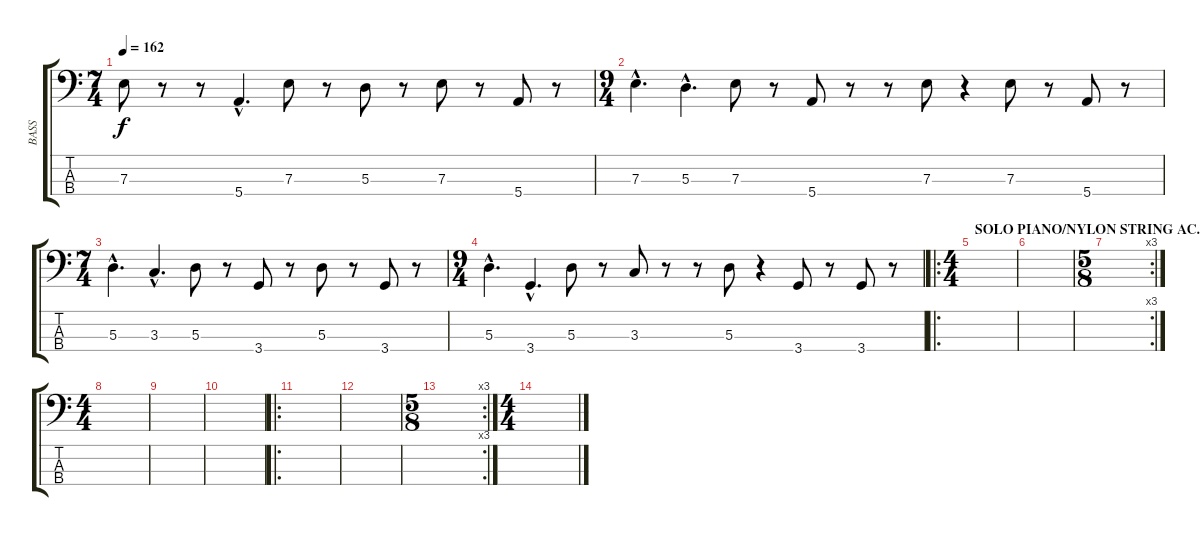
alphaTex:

\track ("BASS" "BASS") {instrument electricbassfinger}
\staff {score tabs}
\tuning (G2 D2 A1 E1) {hide}
\ts (7 4)
\tempo 162
\clef f4
\ks c
7.3.8{dy f} r.8 r.8 5.4{hac}.4{d} 7.3.8 r.8 5.3.8 r.8 7.3.8 r.8 5.4.8 r.8 |
\ts (9 4)
7.3{hac}.4{d} 5.3{hac}.4{d} 7.3.8 r.8 5.4.8 r.8 r.8 7.3.8 r.4 7.3.8 r.8 5.4.8 r.8 |
\ts (7 4)
5.3{hac}.4{d} 3.3{hac}.4{d} 5.3.8 r.8 3.4.8 r.8 5.3.8 r.8 3.4.8 r.8 |
\ts (9 4)
5.3{hac}.4{d} 3.4{hac}.4{d} 5.3.8 r.8 3.3.8 r.8 r.8 5.3.8 r.4 3.4.8 r.8 3.4.8 r.8 |
\ro
\ts (4 4)
\section ("" "SOLO PIANO/NYLON STRING AC.")
|
|
\rc 3
\ts (5 8)
|
\ts (4 4)
|
|
|
\ro
|
|
\rc 3
\ts (5 8)
|
\ts (4 4)
